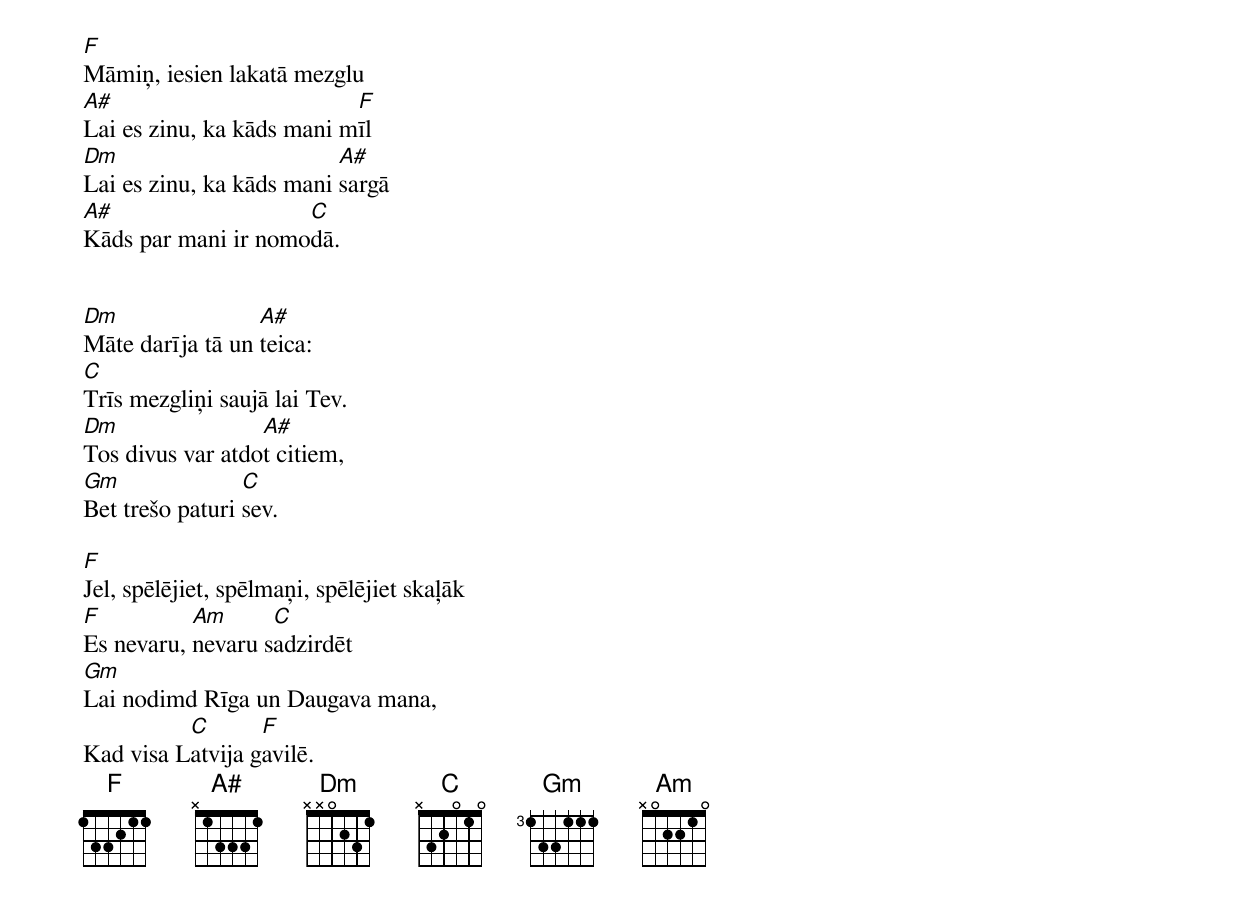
F
Māmiņ, iesien lakatā mezglu
A#                         F
Lai es zinu, ka kāds mani mīl
Dm                        A#
Lai es zinu, ka kāds mani sargā
A#                   C
Kāds par mani ir nomodā.


Dm                A#
Māte darīja tā un teica:
C
Trīs mezgliņi saujā lai Tev.
Dm                A#
Tos divus var atdot citiem,
Gm               C
Bet trešo paturi sev.

F
Jel, spēlējiet, spēlmaņi, spēlējiet skaļāk
F          Am      C
Es nevaru, nevaru sadzirdēt
Gm
Lai nodimd Rīga un Daugava mana,
          C       F
Kad visa Latvija gavilē.
